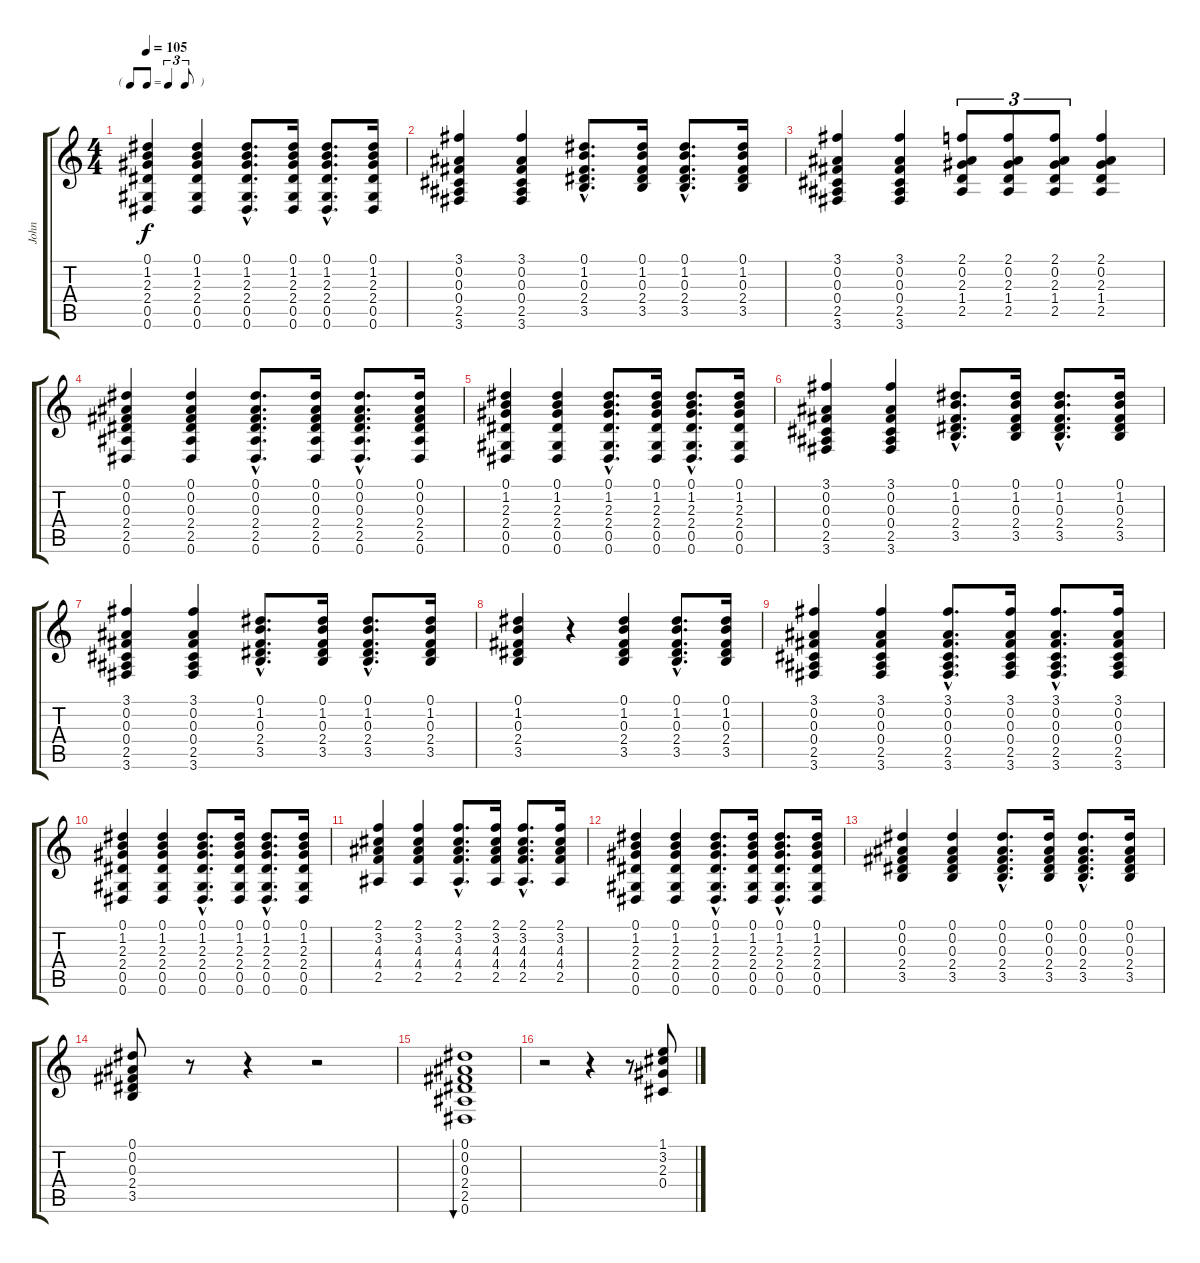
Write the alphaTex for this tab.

\track ("John" "John") {instrument acousticguitarsteel}
\staff {score tabs}
\tuning (Eb4 Bb3 Gb3 Db3 Ab2 Eb2) {hide}
\ts (4 4)
\tf triplet8th
\tempo 105
\clef g2
\ks c
(0.1 1.2 2.3 2.4 0.5 0.6).4{dy f} (0.1 1.2 2.3 2.4 0.5 0.6).4 (0.1{hac} 1.2{hac} 2.3{hac} 2.4{hac} 0.5{hac} 0.6{hac}).8{d} (0.1 1.2 2.3 2.4 0.5 0.6).16 (0.1{hac} 1.2{hac} 2.3{hac} 2.4{hac} 0.5{hac} 0.6{hac}).8{d} (0.1 1.2 2.3 2.4 0.5 0.6).16 |
(3.1 0.2 0.3 0.4 2.5 3.6).4 (3.1 0.2 0.3 0.4 2.5 3.6).4 (0.1{hac} 1.2{hac} 0.3{hac} 2.4{hac} 3.5{hac}).8{d} (0.1 1.2 0.3 2.4 3.5).16 (0.1{hac} 1.2{hac} 0.3{hac} 2.4{hac} 3.5{hac}).8{d} (0.1 1.2 0.3 2.4 3.5).16 |
(3.1 0.2 0.3 0.4 2.5 3.6).4 (3.1 0.2 0.3 0.4 2.5 3.6).4 (2.1 0.2 2.3 1.4 2.5).8{tu (3 2)} (2.1 0.2 2.3 1.4 2.5).8{tu (3 2)} (2.1 0.2 2.3 1.4 2.5).8{tu (3 2)} (2.1 0.2 2.3 1.4 2.5).4 |
(0.1 0.2 0.3 2.4 2.5 0.6).4 (0.1 0.2 0.3 2.4 2.5 0.6).4 (0.1{hac} 0.2{hac} 0.3{hac} 2.4{hac} 2.5{hac} 0.6{hac}).8{d} (0.1 0.2 0.3 2.4 2.5 0.6).16 (0.1{hac} 0.2{hac} 0.3{hac} 2.4{hac} 2.5{hac} 0.6{hac}).8{d} (0.1 0.2 0.3 2.4 2.5 0.6).16 |
(0.1 1.2 2.3 2.4 0.5 0.6).4 (0.1 1.2 2.3 2.4 0.5 0.6).4 (0.1{hac} 1.2{hac} 2.3{hac} 2.4{hac} 0.5{hac} 0.6{hac}).8{d} (0.1 1.2 2.3 2.4 0.5 0.6).16 (0.1{hac} 1.2{hac} 2.3{hac} 2.4{hac} 0.5{hac} 0.6{hac}).8{d} (0.1 1.2 2.3 2.4 0.5 0.6).16 |
(3.1 0.2 0.3 0.4 2.5 3.6).4 (3.1 0.2 0.3 0.4 2.5 3.6).4 (0.1{hac} 1.2{hac} 0.3{hac} 2.4{hac} 3.5{hac}).8{d} (0.1 1.2 0.3 2.4 3.5).16 (0.1{hac} 1.2{hac} 0.3{hac} 2.4{hac} 3.5{hac}).8{d} (0.1 1.2 0.3 2.4 3.5).16 |
(3.1 0.2 0.3 0.4 2.5 3.6).4 (3.1 0.2 0.3 0.4 2.5 3.6).4 (0.1{hac} 1.2{hac} 0.3{hac} 2.4{hac} 3.5{hac}).8{d} (0.1 1.2 0.3 2.4 3.5).16 (0.1{hac} 1.2{hac} 0.3{hac} 2.4{hac} 3.5{hac}).8{d} (0.1 1.2 0.3 2.4 3.5).16 |
(0.1 1.2 0.3 2.4 3.5).4 r.4 (0.1 1.2 0.3 2.4 3.5).4 (0.1{hac} 1.2{hac} 0.3{hac} 2.4{hac} 3.5{hac}).8{d} (0.1 1.2 0.3 2.4 3.5).16 |
(3.1 0.2 0.3 0.4 2.5 3.6).4 (3.1 0.2 0.3 0.4 2.5 3.6).4 (3.1{hac} 0.2{hac} 0.3{hac} 0.4{hac} 2.5{hac} 3.6{hac}).8{d} (3.1 0.2 0.3 0.4 2.5 3.6).16 (3.1{hac} 0.2{hac} 0.3{hac} 0.4{hac} 2.5{hac} 3.6{hac}).8{d} (3.1 0.2 0.3 0.4 2.5 3.6).16 |
(0.1 1.2 2.3 2.4 0.5 0.6).4 (0.1 1.2 2.3 2.4 0.5 0.6).4 (0.1{hac} 1.2{hac} 2.3{hac} 2.4{hac} 0.5{hac} 0.6{hac}).8{d} (0.1 1.2 2.3 2.4 0.5 0.6).16 (0.1{hac} 1.2{hac} 2.3{hac} 2.4{hac} 0.5{hac} 0.6{hac}).8{d} (0.1 1.2 2.3 2.4 0.5 0.6).16 |
(2.1 3.2 4.3 4.4 2.5).4 (2.1 3.2 4.3 4.4 2.5).4 (2.1{hac} 3.2{hac} 4.3{hac} 4.4{hac} 2.5{hac}).8{d} (2.1 3.2 4.3 4.4 2.5).16 (2.1{hac} 3.2{hac} 4.3{hac} 4.4{hac} 2.5{hac}).8{d} (2.1 3.2 4.3 4.4 2.5).16 |
(0.1 1.2 2.3 2.4 0.5 0.6).4 (0.1 1.2 2.3 2.4 0.5 0.6).4 (0.1{hac} 1.2{hac} 2.3{hac} 2.4{hac} 0.5{hac} 0.6{hac}).8{d} (0.1 1.2 2.3 2.4 0.5 0.6).16 (0.1{hac} 1.2{hac} 2.3{hac} 2.4{hac} 0.5{hac} 0.6{hac}).8{d} (0.1 1.2 2.3 2.4 0.5 0.6).16 |
(0.1 0.2 0.3 2.4 3.5).4 (0.1 0.2 0.3 2.4 3.5).4 (0.1{hac} 0.2{hac} 0.3{hac} 2.4{hac} 3.5{hac}).8{d} (0.1 0.2 0.3 2.4 3.5).16 (0.1{hac} 0.2{hac} 0.3{hac} 2.4{hac} 3.5{hac}).8{d} (0.1 0.2 0.3 2.4 3.5).16 |
(0.1 0.2 0.3 2.4 3.5).8 r.8 r.4 r.2 |
(0.1 0.2 0.3 2.4 2.5 0.6).1{bu 120} |
r.2 r.4 r.8 (1.1 3.2 2.3 0.4).8
